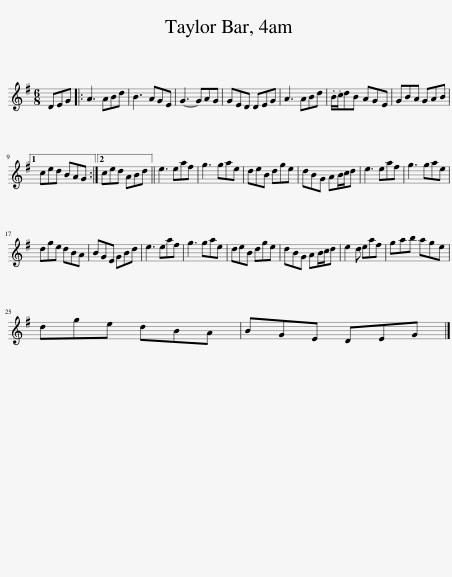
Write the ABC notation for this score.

X:1
L:1/8
M:6/8
I:linebreak $
K:G
V:1 treble
V:1
 DEG |: A3 ABd | B3 AGE | G3- GAG | GED DEG | %5
 A3 ABd | .B/.c/dB AGE | GBA GAB |1$ ced BAG :|2 ced ABd || %10
 e3 eaf | g3 gae | deB dge | dBG AB/c/d | e3 eaf | %15
 g3 gae |$ dge dBA | BGE GBd | e3 eaf | g3 gae | %20
 deB dge | dBG AB/c/d | e2 d eaf | gab age |$ dge dBA | %25
 BGE DEG |] %26
